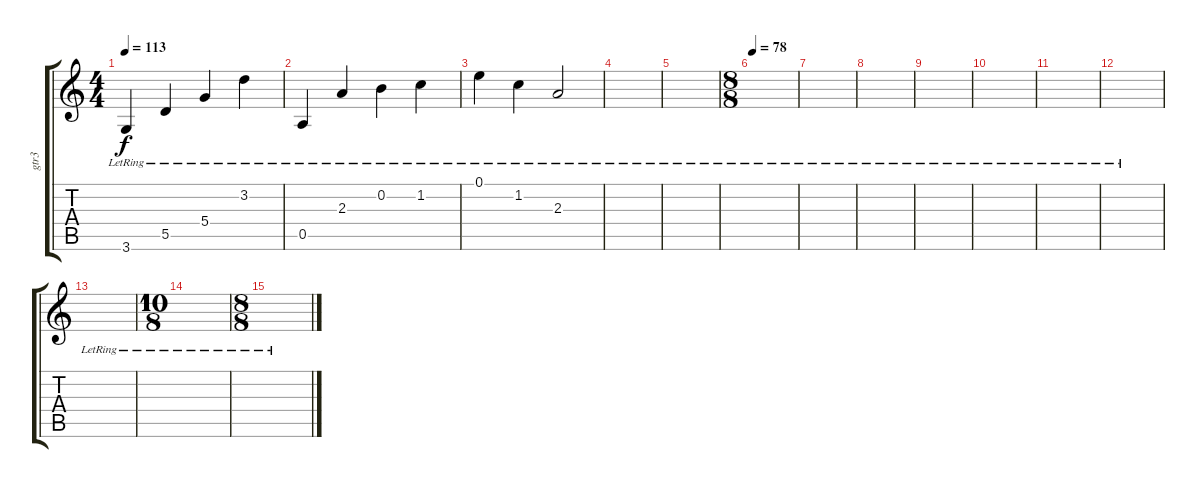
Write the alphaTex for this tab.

\track ("gtr3" "gtr3") {instrument acousticguitarsteel}
\staff {score tabs}
\tuning (E4 B3 G3 D3 A2 E2) {hide}
\ts (4 4)
\tempo 113
\clef g2
\ks c
3.6{lr}.4{dy f} 5.5{lr}.4 5.4{lr}.4 3.2{lr}.4 |
0.5{lr}.4 2.3{lr}.4 0.2{lr}.4 1.2{lr}.4 |
0.1{lr}.4 1.2{lr}.4 2.3{lr}.2 |
|
|
\ts (8 8)
\tempo 78
|
|
|
|
|
|
|
|
\ts (10 8)
|
\ts (8 8)
